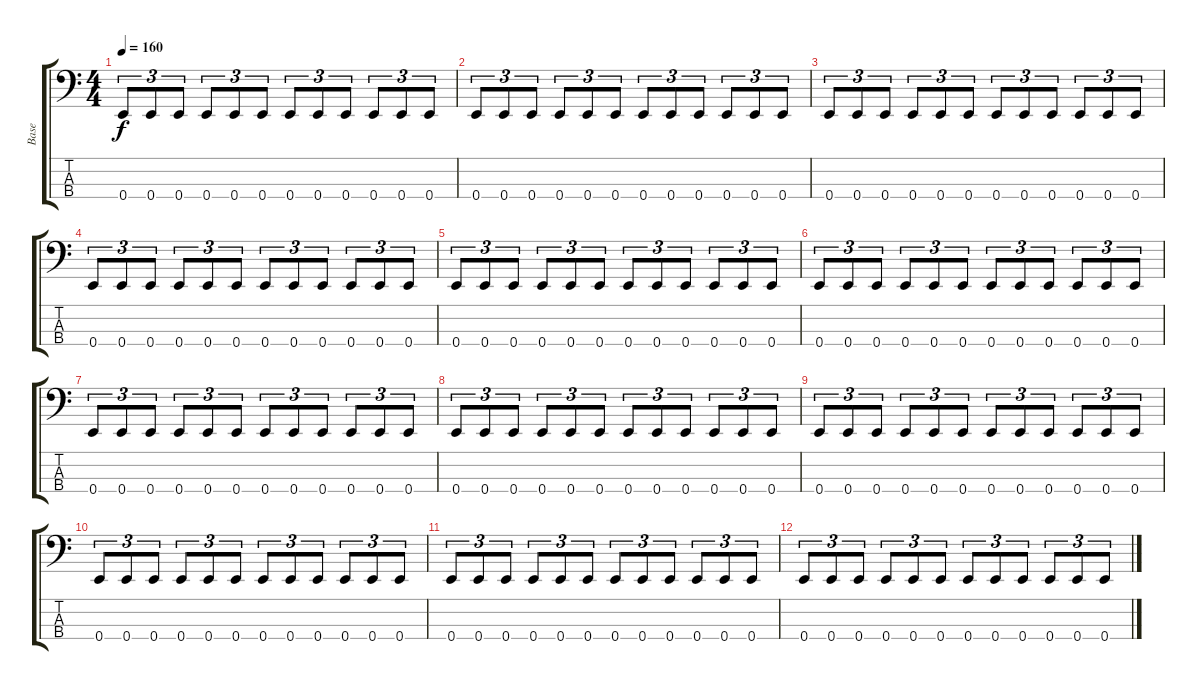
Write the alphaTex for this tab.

\track ("Base" "Base") {instrument electricbasspick}
\staff {score tabs}
\tuning (G2 D2 A1 E1) {hide}
\ts (4 4)
\tempo 160
\clef f4
\ks c
0.4.8{tu (3 2) dy f} 0.4.8{tu (3 2)} 0.4.8{tu (3 2)} 0.4.8{tu (3 2)} 0.4.8{tu (3 2)} 0.4.8{tu (3 2)} 0.4.8{tu (3 2)} 0.4.8{tu (3 2)} 0.4.8{tu (3 2)} 0.4.8{tu (3 2)} 0.4.8{tu (3 2)} 0.4.8{tu (3 2)} |
0.4.8{tu (3 2)} 0.4.8{tu (3 2)} 0.4.8{tu (3 2)} 0.4.8{tu (3 2)} 0.4.8{tu (3 2)} 0.4.8{tu (3 2)} 0.4.8{tu (3 2)} 0.4.8{tu (3 2)} 0.4.8{tu (3 2)} 0.4.8{tu (3 2)} 0.4.8{tu (3 2)} 0.4.8{tu (3 2)} |
0.4.8{tu (3 2)} 0.4.8{tu (3 2)} 0.4.8{tu (3 2)} 0.4.8{tu (3 2)} 0.4.8{tu (3 2)} 0.4.8{tu (3 2)} 0.4.8{tu (3 2)} 0.4.8{tu (3 2)} 0.4.8{tu (3 2)} 0.4.8{tu (3 2)} 0.4.8{tu (3 2)} 0.4.8{tu (3 2)} |
0.4.8{tu (3 2)} 0.4.8{tu (3 2)} 0.4.8{tu (3 2)} 0.4.8{tu (3 2)} 0.4.8{tu (3 2)} 0.4.8{tu (3 2)} 0.4.8{tu (3 2)} 0.4.8{tu (3 2)} 0.4.8{tu (3 2)} 0.4.8{tu (3 2)} 0.4.8{tu (3 2)} 0.4.8{tu (3 2)} |
0.4.8{tu (3 2)} 0.4.8{tu (3 2)} 0.4.8{tu (3 2)} 0.4.8{tu (3 2)} 0.4.8{tu (3 2)} 0.4.8{tu (3 2)} 0.4.8{tu (3 2)} 0.4.8{tu (3 2)} 0.4.8{tu (3 2)} 0.4.8{tu (3 2)} 0.4.8{tu (3 2)} 0.4.8{tu (3 2)} |
0.4.8{tu (3 2)} 0.4.8{tu (3 2)} 0.4.8{tu (3 2)} 0.4.8{tu (3 2)} 0.4.8{tu (3 2)} 0.4.8{tu (3 2)} 0.4.8{tu (3 2)} 0.4.8{tu (3 2)} 0.4.8{tu (3 2)} 0.4.8{tu (3 2)} 0.4.8{tu (3 2)} 0.4.8{tu (3 2)} |
0.4.8{tu (3 2)} 0.4.8{tu (3 2)} 0.4.8{tu (3 2)} 0.4.8{tu (3 2)} 0.4.8{tu (3 2)} 0.4.8{tu (3 2)} 0.4.8{tu (3 2)} 0.4.8{tu (3 2)} 0.4.8{tu (3 2)} 0.4.8{tu (3 2)} 0.4.8{tu (3 2)} 0.4.8{tu (3 2)} |
0.4.8{tu (3 2)} 0.4.8{tu (3 2)} 0.4.8{tu (3 2)} 0.4.8{tu (3 2)} 0.4.8{tu (3 2)} 0.4.8{tu (3 2)} 0.4.8{tu (3 2)} 0.4.8{tu (3 2)} 0.4.8{tu (3 2)} 0.4.8{tu (3 2)} 0.4.8{tu (3 2)} 0.4.8{tu (3 2)} |
0.4.8{tu (3 2)} 0.4.8{tu (3 2)} 0.4.8{tu (3 2)} 0.4.8{tu (3 2)} 0.4.8{tu (3 2)} 0.4.8{tu (3 2)} 0.4.8{tu (3 2)} 0.4.8{tu (3 2)} 0.4.8{tu (3 2)} 0.4.8{tu (3 2)} 0.4.8{tu (3 2)} 0.4.8{tu (3 2)} |
0.4.8{tu (3 2)} 0.4.8{tu (3 2)} 0.4.8{tu (3 2)} 0.4.8{tu (3 2)} 0.4.8{tu (3 2)} 0.4.8{tu (3 2)} 0.4.8{tu (3 2)} 0.4.8{tu (3 2)} 0.4.8{tu (3 2)} 0.4.8{tu (3 2)} 0.4.8{tu (3 2)} 0.4.8{tu (3 2)} |
0.4.8{tu (3 2)} 0.4.8{tu (3 2)} 0.4.8{tu (3 2)} 0.4.8{tu (3 2)} 0.4.8{tu (3 2)} 0.4.8{tu (3 2)} 0.4.8{tu (3 2)} 0.4.8{tu (3 2)} 0.4.8{tu (3 2)} 0.4.8{tu (3 2)} 0.4.8{tu (3 2)} 0.4.8{tu (3 2)} |
0.4.8{tu (3 2)} 0.4.8{tu (3 2)} 0.4.8{tu (3 2)} 0.4.8{tu (3 2)} 0.4.8{tu (3 2)} 0.4.8{tu (3 2)} 0.4.8{tu (3 2)} 0.4.8{tu (3 2)} 0.4.8{tu (3 2)} 0.4.8{tu (3 2)} 0.4.8{tu (3 2)} 0.4.8{tu (3 2)}
